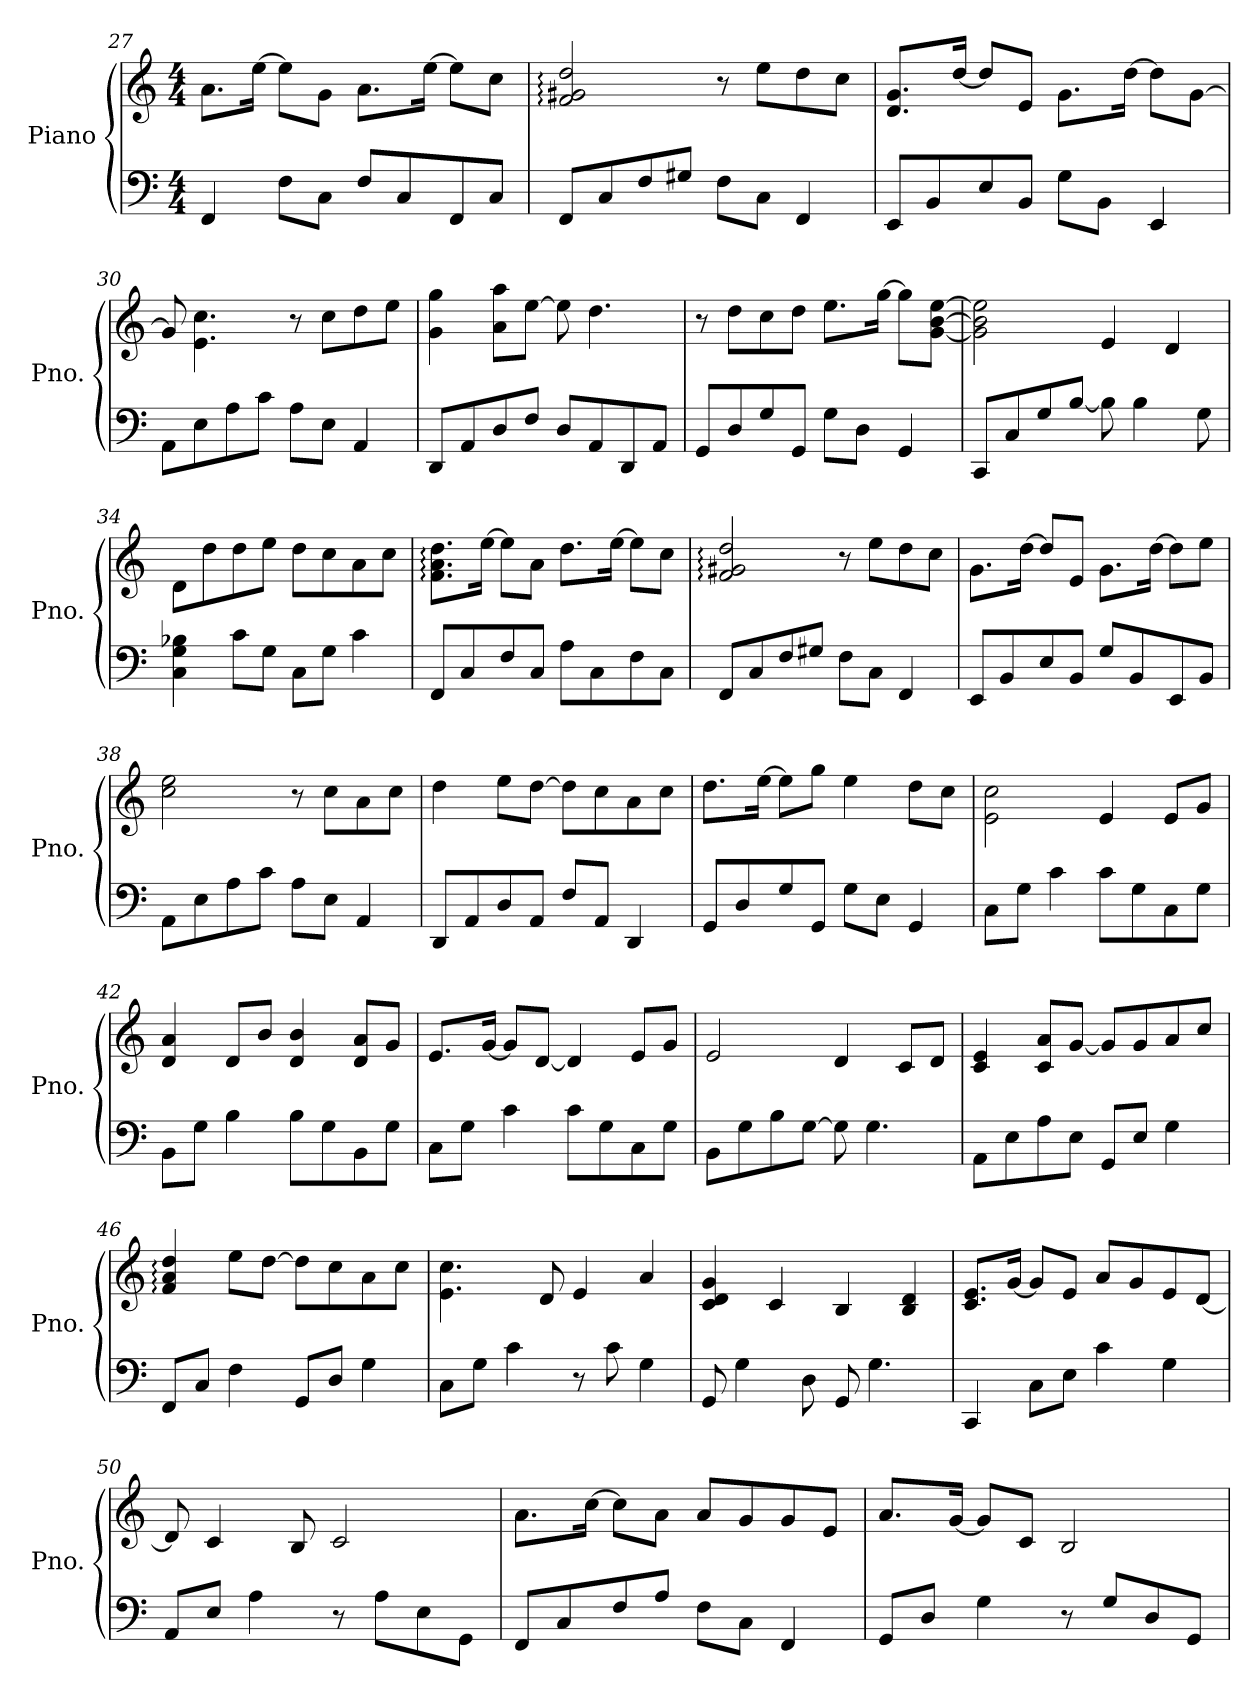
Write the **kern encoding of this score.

**kern	**kern
*part1	*part1
*staff2	*staff1
*I"Piano	*
*I'Pno.	*
*clefF4	*clefG2
*k[]	*k[]
*M4/4	*M4/4
=27	=27
4FF/	8.a\L
.	[16ee\Jk
8F\L	8ee\L]
8C\J	8g\J
8F/L	8.a\L
8C/	.
.	[16ee\Jk
8FF/	8ee\L]
8C/J	8cc\J
=28	=28
8FF/L	2f/: 2g#X/: 2dd/:
8C/	.
8F/	.
8G#X/J	.
8F\L	8r
8C\J	8ee\L
4FF/	8dd\
.	8cc\J
!!LO:LB:g=z
=29	=29
8EE/L	8.d/ 8.g/L
8BB/	.
.	[16dd/Jk
8E/	8dd/L]
8BB/J	8e/J
8G\L	8.g\L
8BB\J	.
.	[16dd\Jk
4EE/	8dd\L]
.	[8g\J
=30	=30
8AA\L	8g/]
8E\	4.e\ 4.cc\
8A\	.
8c\J	.
8A\L	8r
8E\J	8cc\L
4AA/	8dd\
.	8ee\J
=31	=31
8DD/L	4g\ 4gg\
8AA/	.
8D/	8a\ 8aa\L
8F/J	[8ee\J
8D/L	8ee\]
8AA/	4.dd\
8DD/	.
8AA/J	.
=32	=32
8GG/L	8r
8D/	8dd\L
8G/	8cc\
8GG/J	8dd\J
8G\L	8.ee\L
8D\J	.
.	[16gg\Jk
4GG/	8gg\L]
.	[8g\ [8b\ [8ee\J
!!LO:LB:g=z
=33	=33
8CC/L	2g\] 2b\] 2ee\]
8C/	.
8G/	.
[8B/J	.
8B\]	4e/
4B\	.
.	4d/
8G\	.
=34	=34
4C\ 4G\ 4B-X\	8d\L
.	8dd\
8c\L	8dd\
8G\J	8ee\J
8C\L	8dd\L
8G\J	8cc\
4c\	8a\
.	8cc\J
=35	=35
8FF/L	8.f\: 8.a\: 8.dd\:L
8C/	.
.	[16ee\Jk
8F/	8ee\L]
8C/J	8a\J
8A\L	8.dd\L
8C\	.
.	[16ee\Jk
8F\	8ee\L]
8C\J	8cc\J
=36	=36
8FF/L	2f/: 2g#X/: 2dd/:
8C/	.
8F/	.
8G#X/J	.
8F\L	8r
8C\J	8ee\L
4FF/	8dd\
.	8cc\J
!!LO:LB:g=z
=37	=37
8EE/L	8.g\L
8BB/	.
.	[16dd\Jk
8E/	8dd/L]
8BB/J	8e/J
8G/L	8.g\L
8BB/	.
.	[16dd\Jk
8EE/	8dd\L]
8BB/J	8ee\J
=38	=38
8AA\L	2cc\ 2ee\
8E\	.
8A\	.
8c\J	.
8A\L	8r
8E\J	8cc\L
4AA/	8a\
.	8cc\J
=39	=39
8DD/L	4dd\
8AA/	.
8D/	8ee\L
8AA/J	[8dd\J
8F/L	8dd\L]
8AA/J	8cc\
4DD/	8a\
.	8cc\J
=40	=40
8GG/L	8.dd\L
8D/	.
.	[16ee\Jk
8G/	8ee\L]
8GG/J	8gg\J
8G\L	4ee\
8E\J	.
4GG/	8dd\L
.	8cc\J
!!LO:LB:g=z
=41	=41
8C\L	2e\ 2cc\
8G\J	.
4c\	.
8c\L	4e/
8G\	.
8C\	8e/L
8G\J	8g/J
=42	=42
8BB\L	4d/ 4a/
8G\J	.
4B\	8d/L
.	8b/J
8B\L	4d/ 4b/
8G\	.
8BB\	8d/ 8a/L
8G\J	8g/J
=43	=43
8C\L	8.e/L
8G\J	.
.	[16g/Jk
4c\	8g/L]
.	[8d/J
8c\L	4d/]
8G\	.
8C\	8e/L
8G\J	8g/J
=44	=44
8BB\L	2e/
8G\	.
8B\	.
[8G\J	.
8G\]	4d/
4.G\	.
.	8c/L
.	8d/J
!!LO:PB:g=z
=45	=45
8AA\L	4c/ 4e/
8E\	.
8A\	8c/ 8a/L
8E\J	[8g/J
8GG/L	8g/L]
8E/J	8g/
4G\	8a/
.	8cc/J
=46	=46
8FF/L	4f/: 4a/: 4dd/:
8C/J	.
4F\	8ee\L
.	[8dd\J
8GG/L	8dd\L]
8D/J	8cc\
4G\	8a\
.	8cc\J
=47	=47
8C\L	4.e\ 4.cc\
8G\J	.
4c\	.
.	8d/
8r	4e/
8c\	.
4G\	4a/
=48	=48
8GG/	4c/ 4d/ 4g/
4G\	.
.	4c/
8D\	.
8GG/	4B/
4.G\	.
.	4B/ 4d/
!!LO:LB:g=z
=49	=49
4CC/	8.c/ 8.e/L
.	[16g/Jk
8C\L	8g/L]
8E\J	8e/J
4c\	8a/L
.	8g/
4G\	8e/
.	[8d/J
=50	=50
8AA/L	8d/]
8E/J	4c/
4A\	.
.	8B/
8r	2c/
8A\L	.
8E\	.
8GG\J	.
=51	=51
8FF/L	8.a\L
8C/	.
.	[16cc\Jk
8F/	8cc\L]
8A/J	8a\J
8F\L	8a/L
8C\J	8g/
4FF/	8g/
.	8e/J
=52	=52
8GG/L	8.a/L
8D/J	.
.	[16g/Jk
4G\	8g/L]
.	8c/J
8r	2B/
8G/L	.
8D/	.
8GG/J	.
=	=
*-	*-
